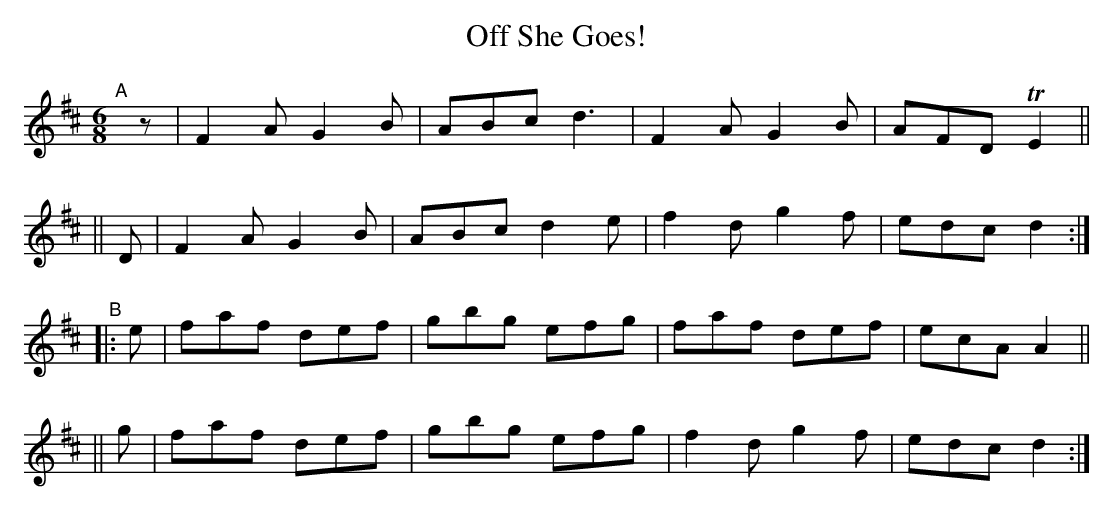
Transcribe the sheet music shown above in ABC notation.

X:1
T: Off She Goes!
M: 6/8
L: 1/8
K: D
"^A"[|]\
   z | F2A G2B | ABc d3  | F2A G2B | AFD TE2 ||
|| D | F2A G2B | ABc d2e | f2d g2f | edc  d2 :|
"^B"\
|: e | faf def | gbg efg | faf def | ecA  A2 ||
|| g | faf def | gbg efg | f2d g2f | edc  d2 :|
